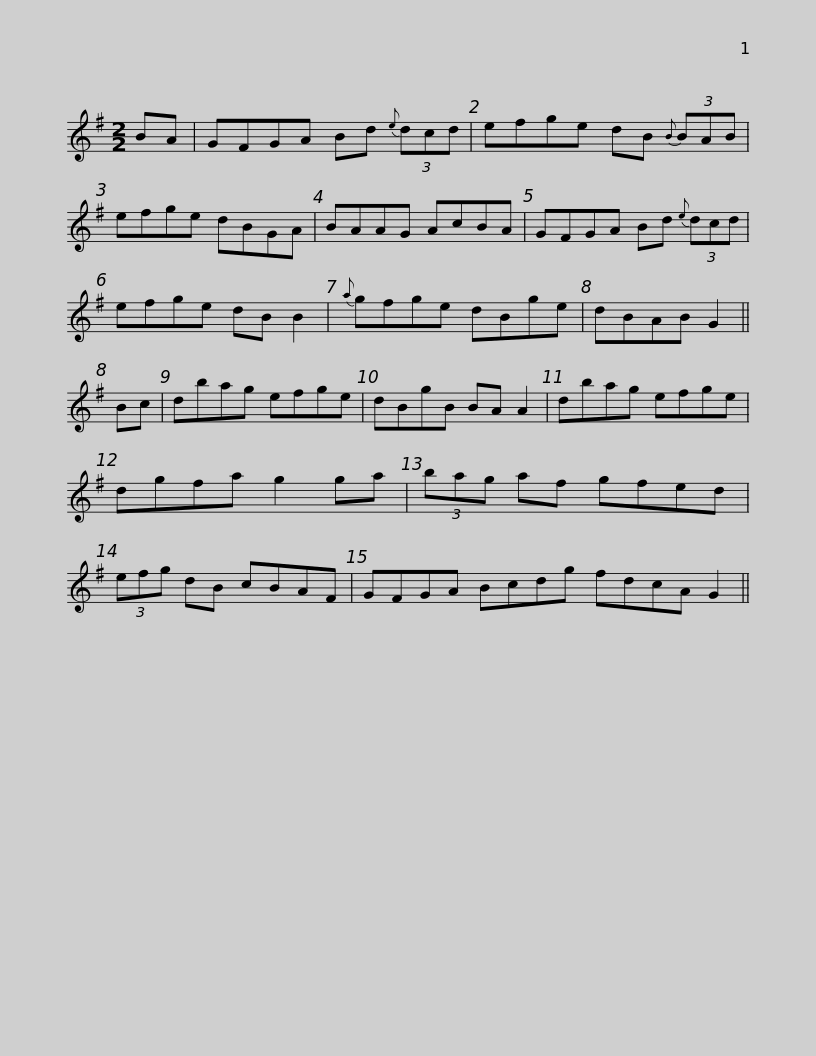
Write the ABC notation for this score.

X:1
L:1/8
M:2/2
I:linebreak $
K:G
V:1 treble
V:1
 BA | GFGA Bd{e} (3dcd | efge dB{B} (3BAB | efge dBGA | BAAG AcBA |$ %5
 GFGA Bd{e} (3dcd | efge dB B2 |{a} gfge dBge | dBAB G2 || Bc | %10
 dbag efge |$ dBgB BA A2 | dbag efge | dgfa g2 ga | (3bag af gfed | %15
 (3efg dB cBAF |$ GFGA Bcdg fdcA G2 || %17
